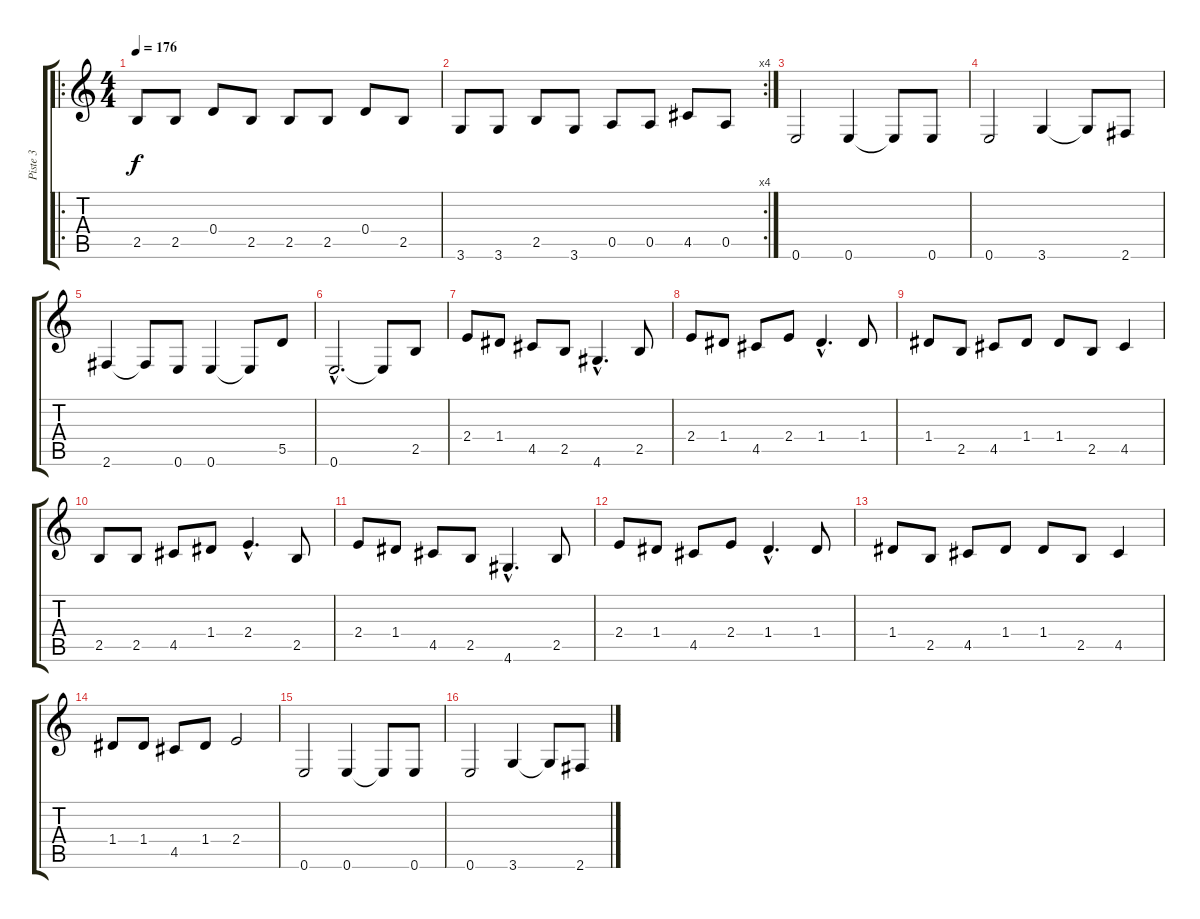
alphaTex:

\track ("Piste 3" "Piste 3") {instrument electricbassfinger}
\staff {score tabs}
\tuning (E4 B3 G3 D3 A2 E2) {hide}
\ro
\ts (4 4)
\tempo 176
\clef g2
\ks c
2.5.8{dy f} 2.5.8 0.4.8 2.5.8 2.5.8 2.5.8 0.4.8 2.5.8 |
\rc 4
3.6.8 3.6.8 2.5.8 3.6.8 0.5.8 0.5.8 4.5.8 0.5.8 |
0.6.2 0.6.4 0.6{t}.8 0.6.8 |
0.6.2 3.6.4 3.6{t}.8 2.6.8 |
2.6.4 2.6{t}.8 0.6.8 0.6.4 0.6{t}.8 5.5.8 |
0.6{hac}.2{d} 0.6{t}.8 2.5.8 |
2.4.8 1.4.8 4.5.8 2.5.8 4.6{hac}.4{d} 2.5.8 |
2.4.8 1.4.8 4.5.8 2.4.8 1.4{hac}.4{d} 1.4.8 |
1.4.8 2.5.8 4.5.8 1.4.8 1.4.8 2.5.8 4.5.4 |
2.5.8 2.5.8 4.5.8 1.4.8 2.4{hac}.4{d} 2.5.8 |
2.4.8 1.4.8 4.5.8 2.5.8 4.6{hac}.4{d} 2.5.8 |
2.4.8 1.4.8 4.5.8 2.4.8 1.4{hac}.4{d} 1.4.8 |
1.4.8 2.5.8 4.5.8 1.4.8 1.4.8 2.5.8 4.5.4 |
1.4.8 1.4.8 4.5.8 1.4.8 2.4.2 |
0.6.2 0.6.4 0.6{t}.8 0.6.8 |
0.6.2 3.6.4 3.6{t}.8 2.6.8
